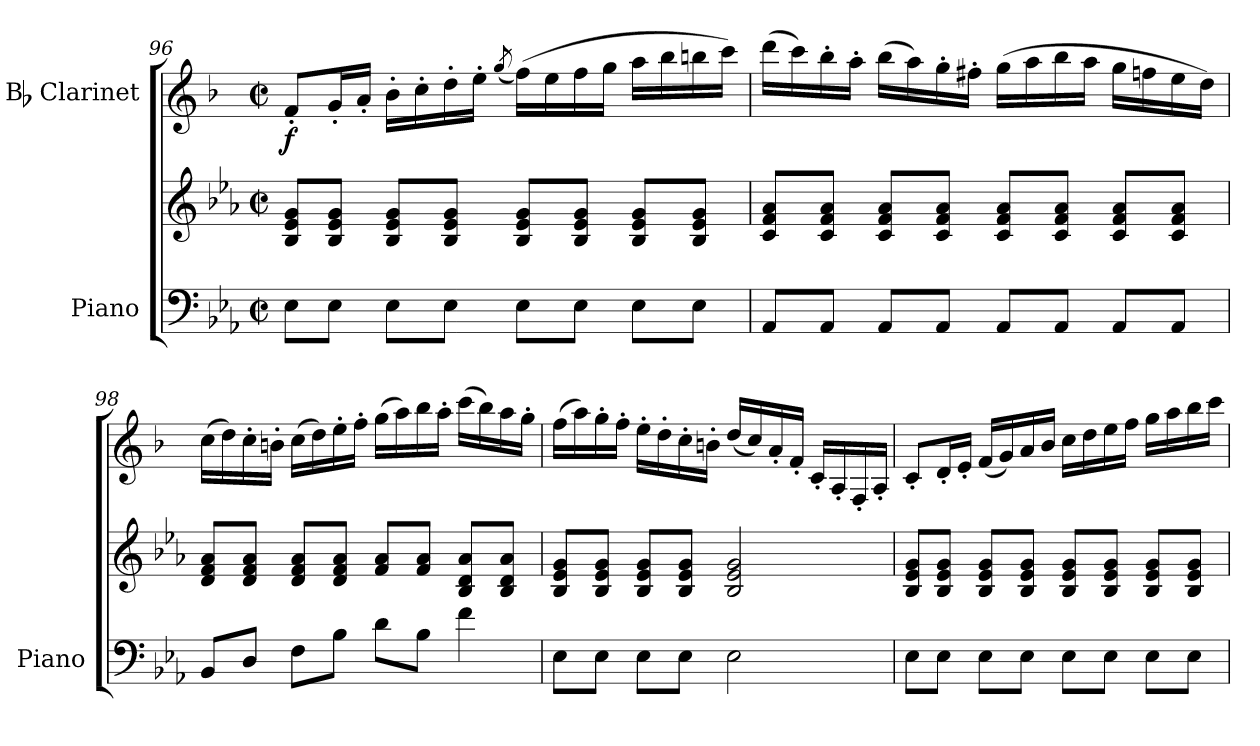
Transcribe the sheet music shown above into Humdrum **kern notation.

**kern	**kern	**kern	**dynam
*part2	*part2	*part1	*part1
*staff3	*staff2	*staff1	*staff1
*I"Piano	*	*I"Bb Clarinet	*
*I'Piano	*	*	*
*clefF4	*clefG2	*clefG2	*
*	*	*ITrd1c2	*
*k[b-e-a-]	*k[b-e-a-]	*k[b-e-a-]	*
*E-:	*E-:	*E-:	*
*M2/2	*M2/2	*M2/2	*
*met(c|)	*met(c|)	*met(c|)	*
*MM120	*MM120	*MM120	*
=96	=96	=96	=96
!	!	!	!LO:DY:b
8E-\L	8B-/ 8e-/ 8g/L	8e-'</L	f
8E-\J	8B-/ 8e-/ 8g/J	16f'</L	.
.	.	16g'</JJ	.
8E-\L	8B-/ 8e-/ 8g/L	16a-'>\LL	.
.	.	16b-'>\	.
8E-\J	8B-/ 8e-/ 8g/J	16cc'>\	.
.	.	16dd'>\JJ	.
.	.	(<8qff/	.
8E-\L	8B-/ 8e-/ 8g/L	(>16ee-\LL)	.
.	.	16dd\	.
8E-\J	8B-/ 8e-/ 8g/J	16ee-\	.
.	.	16ff\JJ	.
8E-\L	8B-/ 8e-/ 8g/L	16gg\LL	.
.	.	16aa-\	.
8E-\J	8B-/ 8e-/ 8g/J	16aan\	.
.	.	16bb-\JJ)	.
=97	=97	=97	=97
8AA-/L	8c/ 8f/ 8a-/L	(>16ccc\LL	.
.	.	16bb-\)	.
8AA-/J	8c/ 8f/ 8a-/J	16aa-'>\	.
.	.	16gg'>\JJ	.
8AA-/L	8c/ 8f/ 8a-/L	(>16aa-\LL	.
.	.	16gg\)	.
8AA-/J	8c/ 8f/ 8a-/J	16ff'>\	.
.	.	16een'>\JJ	.
8AA-/L	8c/ 8f/ 8a-/L	(>16ff\LL	.
.	.	16gg\	.
8AA-/J	8c/ 8f/ 8a-/J	16aa-\	.
.	.	16gg\JJ	.
8AA-/L	8c/ 8f/ 8a-/L	16ff\LL	.
.	.	16ee-X\	.
8AA-/J	8c/ 8f/ 8a-/J	16dd\	.
.	.	16cc\JJ)	.
=98	=98	=98	=98
8BB-/L	8d/ 8f/ 8a-/L	(>16b-\LL	.
.	.	16cc\)	.
8D/J	8d/ 8f/ 8a-/J	16b-'>\	.
.	.	16an'>\JJ	.
8F\L	8d/ 8f/ 8a-/L	(>16b-\LL	.
.	.	16cc\)	.
8B-\J	8d/ 8f/ 8a-/J	16dd'>\	.
.	.	16ee-'>\JJ	.
8d\L	8f/ 8a-/L	(>16ff\LL	.
.	.	16gg\)	.
8B-\J	8f/ 8a-/J	16aa-\	.
.	.	16gg'>\JJ	.
4f\	8B-/ 8d/ 8a-/L	(>16bb-\LL	.
.	.	16aa-\)	.
.	8B-/ 8d/ 8a-/J	16gg\	.
.	.	16ff'>\JJ	.
!!LO:LB:g=z
=99	=99	=99	=99
8E-\L	8B-/ 8e-/ 8g/L	(>16ee-\LL	.
.	.	16gg\)	.
8E-\J	8B-/ 8e-/ 8g/J	16ff'>\	.
.	.	16ee-'>\JJ	.
8E-\L	8B-/ 8e-/ 8g/L	16dd'>\LL	.
.	.	16cc'>\	.
8E-\J	8B-/ 8e-/ 8g/J	16b-'>\	.
.	.	16an'>\JJ	.
2E-\	2B-/ 2e-/ 2g/	(<16cc/LL	.
.	.	16b-/)	.
.	.	16g'</	.
.	.	16e-'</JJ	.
.	.	16B-'</LL	.
.	.	16G'</	.
.	.	16E-'</	.
.	.	16G'</JJ	.
=100	=100	=100	=100
8E-\L	8B-/ 8e-/ 8g/L	8B-'</L	.
8E-\J	8B-/ 8e-/ 8g/J	16c'</L	.
.	.	16d'</JJ	.
8E-\L	8B-/ 8e-/ 8g/L	(<16e-/LL	.
.	.	16f/)	.
8E-\J	8B-/ 8e-/ 8g/J	16g/	.
.	.	16a-/JJ	.
8E-\L	8B-/ 8e-/ 8g/L	16b-\LL	.
.	.	16cc\	.
8E-\J	8B-/ 8e-/ 8g/J	16dd\	.
.	.	16ee-\JJ	.
8E-\L	8B-/ 8e-/ 8g/L	16ff\LL	.
.	.	16gg\	.
8E-\J	8B-/ 8e-/ 8g/J	16aa-\	.
.	.	16bb-\JJ	.
=	=	=	=
*-	*-	*-	*-
